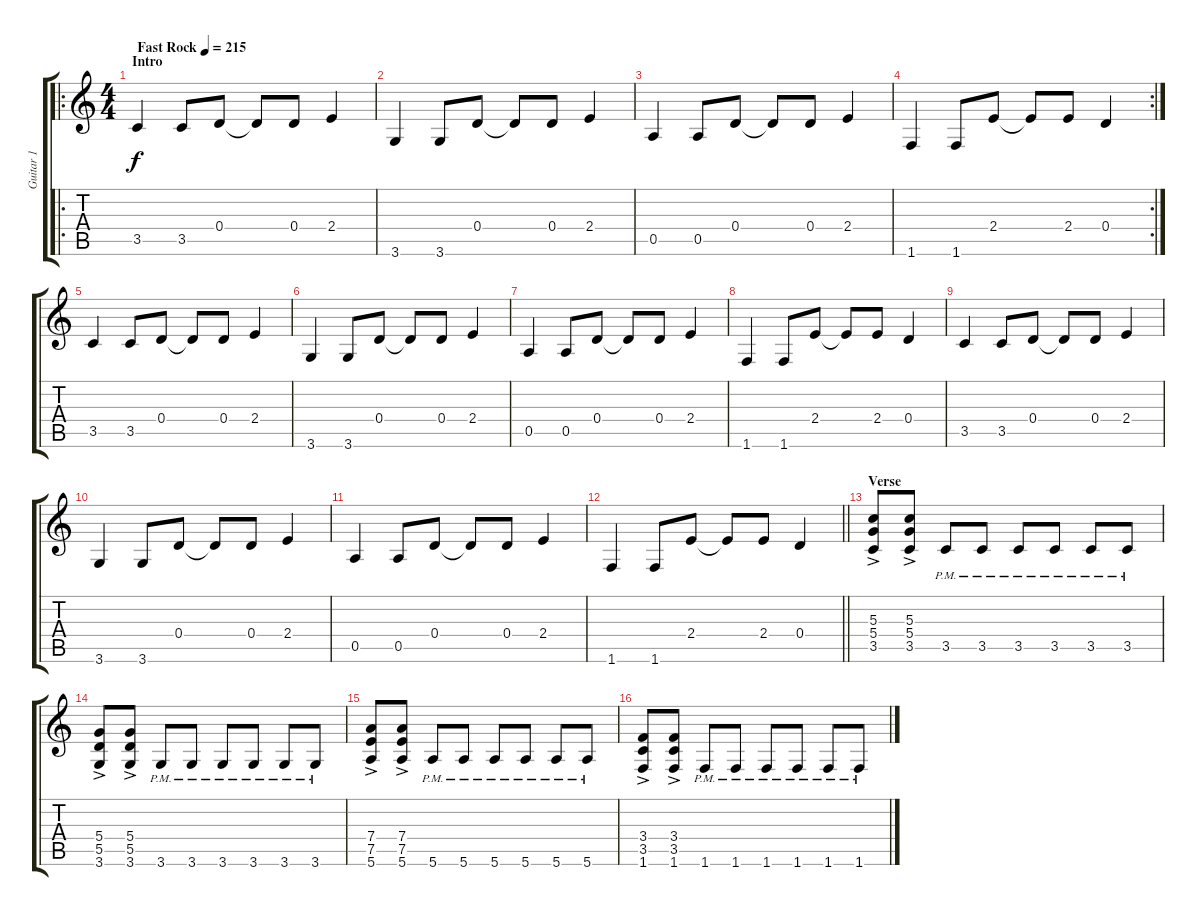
\track ("Guitar 1" "Guitar 1") {instrument overdrivenguitar}
\staff {score tabs}
\tuning (E4 B3 G3 D3 A2 E2) {hide}
\ro
\ts (4 4)
\section ("" "Intro")
\tempo (215 "Fast Rock")
\clef g2
\ks c
3.5.4{dy f instrument overdrivenguitar} 3.5.8 0.4.8 0.4{t}.8 0.4.8 2.4.4 |
3.6.4 3.6.8 0.4.8 0.4{t}.8 0.4.8 2.4.4 |
0.5.4 0.5.8 0.4.8 0.4{t}.8 0.4.8 2.4.4 |
\rc 2
1.6.4 1.6.8 2.4.8 2.4{t}.8 2.4.8 0.4.4 |
3.5.4 3.5.8 0.4.8 0.4{t}.8 0.4.8 2.4.4 |
3.6.4 3.6.8 0.4.8 0.4{t}.8 0.4.8 2.4.4 |
0.5.4 0.5.8 0.4.8 0.4{t}.8 0.4.8 2.4.4 |
1.6.4 1.6.8 2.4.8 2.4{t}.8 2.4.8 0.4.4 |
3.5.4 3.5.8 0.4.8 0.4{t}.8 0.4.8 2.4.4 |
3.6.4 3.6.8 0.4.8 0.4{t}.8 0.4.8 2.4.4 |
0.5.4 0.5.8 0.4.8 0.4{t}.8 0.4.8 2.4.4 |
\barLineRight lightlight
1.6.4 1.6.8 2.4.8 2.4{t}.8 2.4.8 0.4.4 |
\section ("" "Verse")
(5.3{ac} 5.4{ac} 3.5{ac}).8 (5.3{ac} 5.4{ac} 3.5{ac}).8 3.5{pm}.8 3.5{pm}.8 3.5{pm}.8 3.5{pm}.8 3.5{pm}.8 3.5{pm}.8 |
(5.4{ac} 5.5{ac} 3.6{ac}).8 (5.4{ac} 5.5{ac} 3.6{ac}).8 3.6{pm}.8 3.6{pm}.8 3.6{pm}.8 3.6{pm}.8 3.6{pm}.8 3.6{pm}.8 |
(7.4{ac} 7.5{ac} 5.6{ac}).8 (7.4{ac} 7.5{ac} 5.6{ac}).8 5.6{pm}.8 5.6{pm}.8 5.6{pm}.8 5.6{pm}.8 5.6{pm}.8 5.6{pm}.8 |
(3.4{ac} 3.5{ac} 1.6{ac}).8 (3.4{ac} 3.5{ac} 1.6{ac}).8 1.6{pm}.8 1.6{pm}.8 1.6{pm}.8 1.6{pm}.8 1.6{pm}.8 1.6{pm}.8
